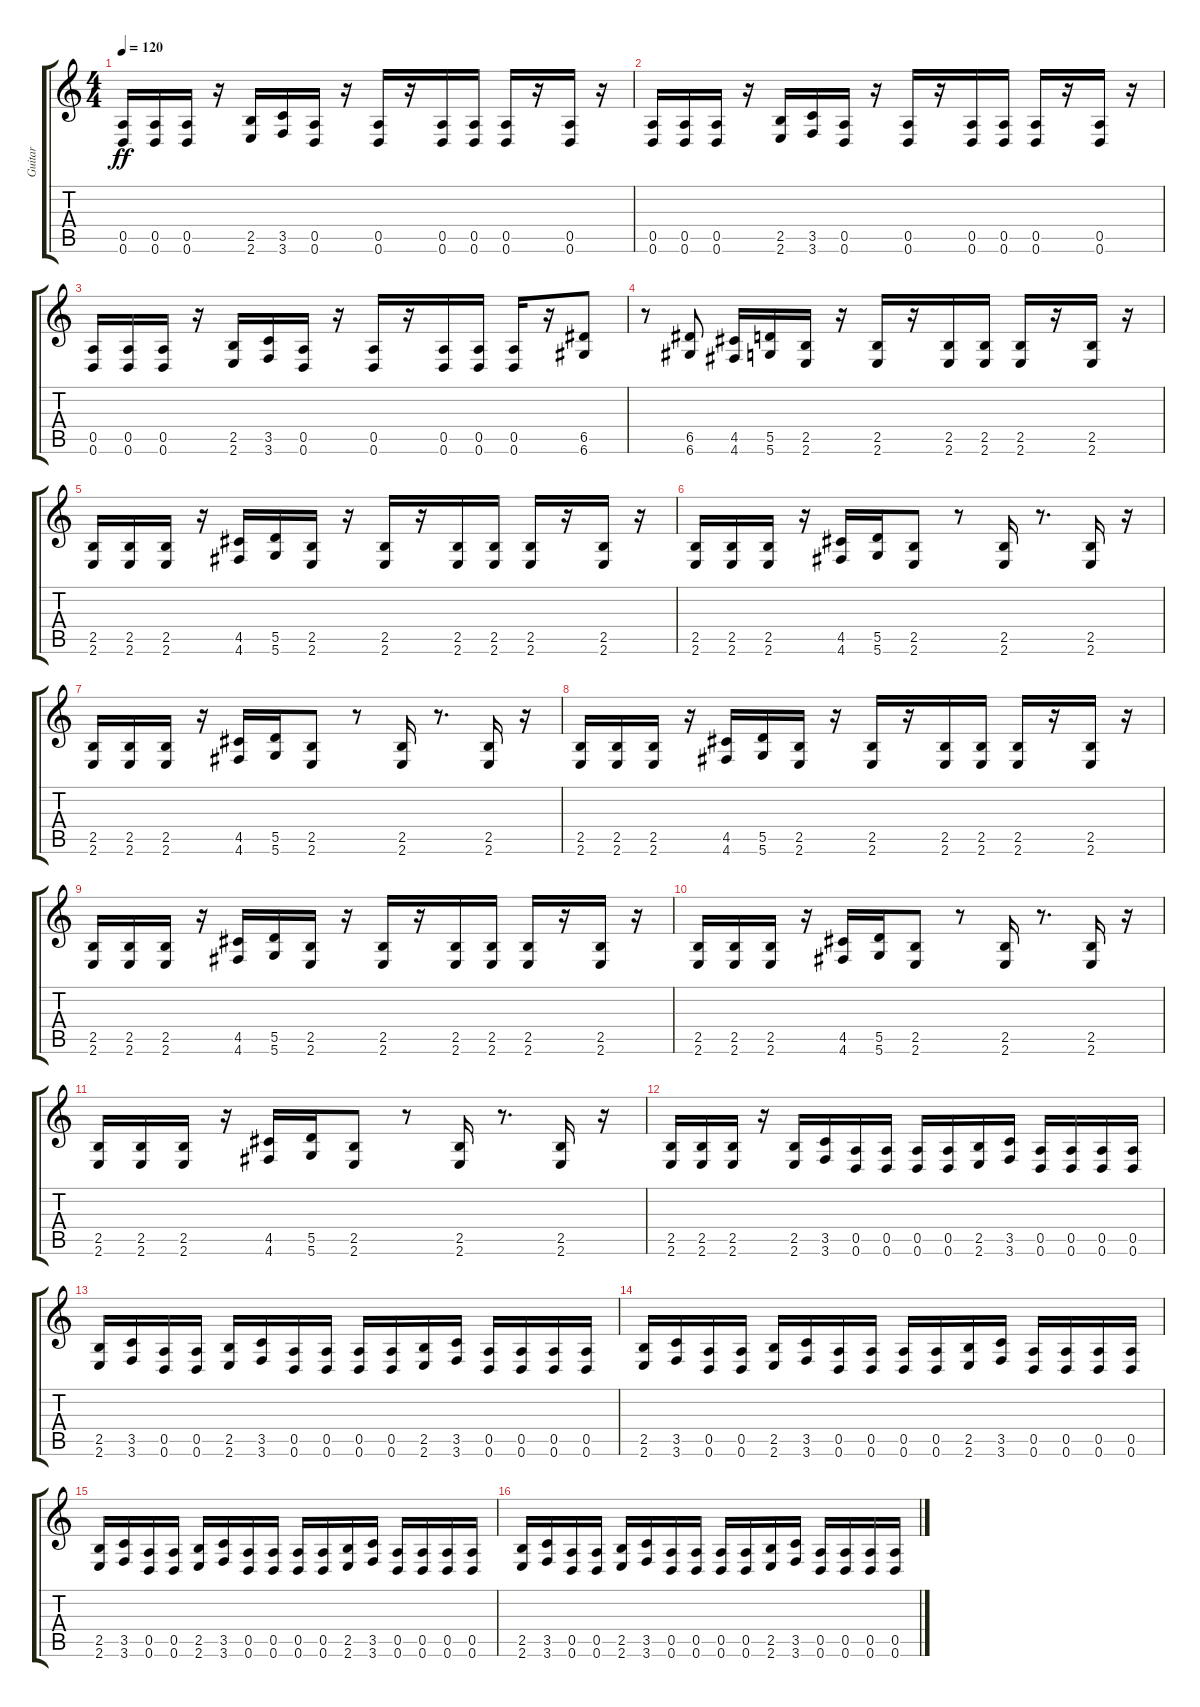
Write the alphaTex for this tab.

\track ("Guitar" "Guitar") {instrument distortionguitar}
\staff {score tabs}
\tuning (E4 B3 G3 D3 A2 D2) {hide}
\ts (4 4)
\tempo 120
\clef g2
\ks c
(0.5 0.6).16{dy ff} (0.5 0.6).16 (0.5 0.6).16 r.16 (2.5 2.6).16 (3.5 3.6).16 (0.5 0.6).16 r.16 (0.5 0.6).16 r.16 (0.5 0.6).16 (0.5 0.6).16 (0.5 0.6).16 r.16 (0.5 0.6).16 r.16 |
(0.5 0.6).16 (0.5 0.6).16 (0.5 0.6).16 r.16 (2.5 2.6).16 (3.5 3.6).16 (0.5 0.6).16 r.16 (0.5 0.6).16 r.16 (0.5 0.6).16 (0.5 0.6).16 (0.5 0.6).16 r.16 (0.5 0.6).16 r.16 |
(0.5 0.6).16 (0.5 0.6).16 (0.5 0.6).16 r.16 (2.5 2.6).16 (3.5 3.6).16 (0.5 0.6).16 r.16 (0.5 0.6).16 r.16 (0.5 0.6).16 (0.5 0.6).16 (0.5 0.6).16 r.16 (6.5 6.6).8 |
r.8 (6.5 6.6).8 (4.5 4.6).16 (5.5 5.6).16 (2.5 2.6).16 r.16 (2.5 2.6).16 r.16 (2.5 2.6).16 (2.5 2.6).16 (2.5 2.6).16 r.16 (2.5 2.6).16 r.16 |
(2.5 2.6).16 (2.5 2.6).16 (2.5 2.6).16 r.16 (4.5 4.6).16 (5.5 5.6).16 (2.5 2.6).16 r.16 (2.5 2.6).16 r.16 (2.5 2.6).16 (2.5 2.6).16 (2.5 2.6).16 r.16 (2.5 2.6).16 r.16 |
(2.5 2.6).16 (2.5 2.6).16 (2.5 2.6).16 r.16 (4.5 4.6).16 (5.5 5.6).16 (2.5 2.6).8 r.8 (2.5 2.6).16 r.8{d} (2.5 2.6).16 r.16 |
(2.5 2.6).16 (2.5 2.6).16 (2.5 2.6).16 r.16 (4.5 4.6).16 (5.5 5.6).16 (2.5 2.6).8 r.8 (2.5 2.6).16 r.8{d} (2.5 2.6).16 r.16 |
(2.5 2.6).16 (2.5 2.6).16 (2.5 2.6).16 r.16 (4.5 4.6).16 (5.5 5.6).16 (2.5 2.6).16 r.16 (2.5 2.6).16 r.16 (2.5 2.6).16 (2.5 2.6).16 (2.5 2.6).16 r.16 (2.5 2.6).16 r.16 |
(2.5 2.6).16 (2.5 2.6).16 (2.5 2.6).16 r.16 (4.5 4.6).16 (5.5 5.6).16 (2.5 2.6).16 r.16 (2.5 2.6).16 r.16 (2.5 2.6).16 (2.5 2.6).16 (2.5 2.6).16 r.16 (2.5 2.6).16 r.16 |
(2.5 2.6).16 (2.5 2.6).16 (2.5 2.6).16 r.16 (4.5 4.6).16 (5.5 5.6).16 (2.5 2.6).8 r.8 (2.5 2.6).16 r.8{d} (2.5 2.6).16 r.16 |
(2.5 2.6).16 (2.5 2.6).16 (2.5 2.6).16 r.16 (4.5 4.6).16 (5.5 5.6).16 (2.5 2.6).8 r.8 (2.5 2.6).16 r.8{d} (2.5 2.6).16 r.16 |
(2.5 2.6).16 (2.5 2.6).16 (2.5 2.6).16 r.16 (2.5 2.6).16 (3.5 3.6).16 (0.5 0.6).16 (0.5 0.6).16 (0.5 0.6).16 (0.5 0.6).16 (2.5 2.6).16 (3.5 3.6).16 (0.5 0.6).16 (0.5 0.6).16 (0.5 0.6).16 (0.5 0.6).16 |
(2.5 2.6).16 (3.5 3.6).16 (0.5 0.6).16 (0.5 0.6).16 (2.5 2.6).16 (3.5 3.6).16 (0.5 0.6).16 (0.5 0.6).16 (0.5 0.6).16 (0.5 0.6).16 (2.5 2.6).16 (3.5 3.6).16 (0.5 0.6).16 (0.5 0.6).16 (0.5 0.6).16 (0.5 0.6).16 |
(2.5 2.6).16 (3.5 3.6).16 (0.5 0.6).16 (0.5 0.6).16 (2.5 2.6).16 (3.5 3.6).16 (0.5 0.6).16 (0.5 0.6).16 (0.5 0.6).16 (0.5 0.6).16 (2.5 2.6).16 (3.5 3.6).16 (0.5 0.6).16 (0.5 0.6).16 (0.5 0.6).16 (0.5 0.6).16 |
(2.5 2.6).16 (3.5 3.6).16 (0.5 0.6).16 (0.5 0.6).16 (2.5 2.6).16 (3.5 3.6).16 (0.5 0.6).16 (0.5 0.6).16 (0.5 0.6).16 (0.5 0.6).16 (2.5 2.6).16 (3.5 3.6).16 (0.5 0.6).16 (0.5 0.6).16 (0.5 0.6).16 (0.5 0.6).16 |
(2.5 2.6).16 (3.5 3.6).16 (0.5 0.6).16 (0.5 0.6).16 (2.5 2.6).16 (3.5 3.6).16{volume 13} (0.5 0.6).16{volume 12} (0.5 0.6).16 (0.5 0.6).16{volume 12} (0.5 0.6).16{volume 12} (2.5 2.6).16 (3.5 3.6).16{volume 12} (0.5 0.6).16{volume 12} (0.5 0.6).16 (0.5 0.6).16{volume 12} (0.5 0.6).16
